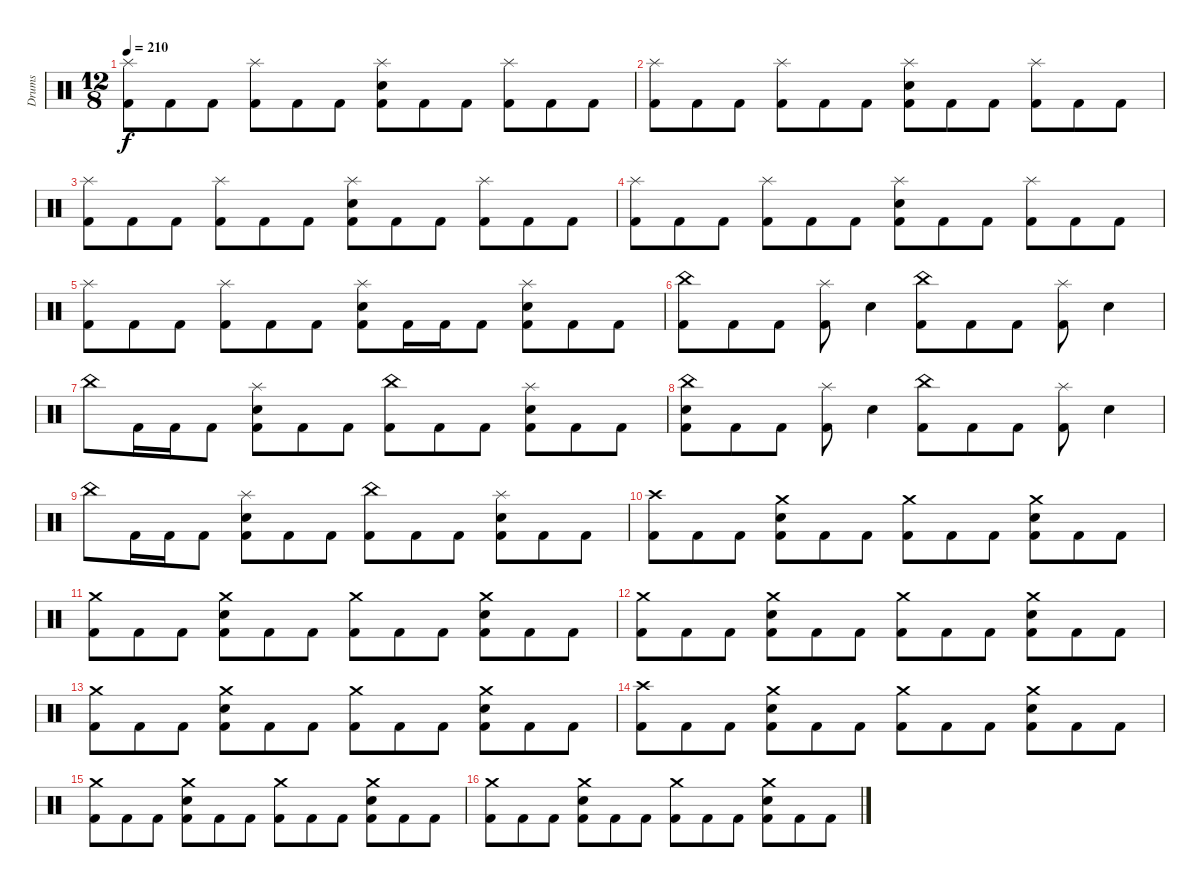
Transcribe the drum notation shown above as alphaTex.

\track ("Drums" "Drums") {instrument percussion}
\staff {score}
\articulation defaults
\ts (12 8)
\tempo 210
\clef neutral
\ks c
("Splash (hit)" "Kick (hit) 2").8{dy f} "Kick (hit) 2".8 "Kick (hit) 2".8 ("Splash (hit)" "Kick (hit) 2").8 "Kick (hit) 2".8 "Kick (hit) 2".8 ("Splash (hit)" "Electric Snare (hit)" "Kick (hit) 2").8 "Kick (hit) 2".8 "Kick (hit) 2".8 ("Splash (hit)" "Kick (hit) 2").8 "Kick (hit) 2".8 "Kick (hit) 2".8 |
("Splash (hit)" "Kick (hit) 2").8 "Kick (hit) 2".8 "Kick (hit) 2".8 ("Splash (hit)" "Kick (hit) 2").8 "Kick (hit) 2".8 "Kick (hit) 2".8 ("Splash (hit)" "Electric Snare (hit)" "Kick (hit) 2").8 "Kick (hit) 2".8 "Kick (hit) 2".8 ("Splash (hit)" "Kick (hit) 2").8 "Kick (hit) 2".8 "Kick (hit) 2".8 |
("Splash (hit)" "Kick (hit) 2").8 "Kick (hit) 2".8 "Kick (hit) 2".8 ("Splash (hit)" "Kick (hit) 2").8 "Kick (hit) 2".8 "Kick (hit) 2".8 ("Splash (hit)" "Electric Snare (hit)" "Kick (hit) 2").8 "Kick (hit) 2".8 "Kick (hit) 2".8 ("Splash (hit)" "Kick (hit) 2").8 "Kick (hit) 2".8 "Kick (hit) 2".8 |
("Splash (hit)" "Kick (hit) 2").8 "Kick (hit) 2".8 "Kick (hit) 2".8 ("Splash (hit)" "Kick (hit) 2").8 "Kick (hit) 2".8 "Kick (hit) 2".8 ("Splash (hit)" "Electric Snare (hit)" "Kick (hit) 2").8 "Kick (hit) 2".8 "Kick (hit) 2".8 ("Splash (hit)" "Kick (hit) 2").8 "Kick (hit) 2".8 "Kick (hit) 2".8 |
("Splash (hit)" "Kick (hit) 2").8 "Kick (hit) 2".8 "Kick (hit) 2".8 ("Splash (hit)" "Kick (hit) 2").8 "Kick (hit) 2".8 "Kick (hit) 2".8 ("Splash (hit)" "Electric Snare (hit)" "Kick (hit) 2").8 "Kick (hit) 2".16 "Kick (hit) 2".16 "Kick (hit) 2".8 ("Splash (hit)" "Electric Snare (hit)" "Kick (hit) 2").8 "Kick (hit) 2".8 "Kick (hit) 2".8 |
("China (hit)" "Kick (hit) 2").8 "Kick (hit) 2".8 "Kick (hit) 2".8 ("Splash (hit)" "Kick (hit) 2").8 "Electric Snare (hit)".4 ("China (hit)" "Kick (hit) 2").8 "Kick (hit) 2".8 "Kick (hit) 2".8 ("Splash (hit)" "Kick (hit) 2").8 "Electric Snare (hit)".4 |
"China (hit)".8 "Kick (hit) 2".16 "Kick (hit) 2".16 "Kick (hit) 2".8 ("Splash (hit)" "Electric Snare (hit)" "Kick (hit) 2").8 "Kick (hit) 2".8 "Kick (hit) 2".8 ("China (hit)" "Kick (hit) 2").8 "Kick (hit) 2".8 "Kick (hit) 2".8 ("Splash (hit)" "Electric Snare (hit)" "Kick (hit) 2").8 "Kick (hit) 2".8 "Kick (hit) 2".8 |
("China (hit)" "Electric Snare (hit)" "Kick (hit) 2").8 "Kick (hit) 2".8 "Kick (hit) 2".8 ("Splash (hit)" "Kick (hit) 2").8 "Electric Snare (hit)".4 ("China (hit)" "Kick (hit) 2").8 "Kick (hit) 2".8 "Kick (hit) 2".8 ("Splash (hit)" "Kick (hit) 2").8 "Electric Snare (hit)".4 |
"China (hit)".8 "Kick (hit) 2".16 "Kick (hit) 2".16 "Kick (hit) 2".8 ("Splash (hit)" "Electric Snare (hit)" "Kick (hit) 2").8 "Kick (hit) 2".8 "Kick (hit) 2".8 ("China (hit)" "Kick (hit) 2").8 "Kick (hit) 2".8 "Kick (hit) 2".8 ("Splash (hit)" "Electric Snare (hit)" "Kick (hit) 2").8 "Kick (hit) 2".8 "Kick (hit) 2".8 |
("Crash high (hit)" "Kick (hit) 2").8 "Kick (hit) 2".8 "Kick (hit) 2".8 ("Crash medium (hit)" "Electric Snare (hit)" "Kick (hit) 2").8 "Kick (hit) 2".8 "Kick (hit) 2".8 ("Crash medium (hit)" "Kick (hit) 2").8 "Kick (hit) 2".8 "Kick (hit) 2".8 ("Crash medium (hit)" "Electric Snare (hit)" "Kick (hit) 2").8 "Kick (hit) 2".8 "Kick (hit) 2".8 |
("Crash medium (hit)" "Kick (hit) 2").8 "Kick (hit) 2".8 "Kick (hit) 2".8 ("Crash medium (hit)" "Electric Snare (hit)" "Kick (hit) 2").8 "Kick (hit) 2".8 "Kick (hit) 2".8 ("Crash medium (hit)" "Kick (hit) 2").8 "Kick (hit) 2".8 "Kick (hit) 2".8 ("Crash medium (hit)" "Electric Snare (hit)" "Kick (hit) 2").8 "Kick (hit) 2".8 "Kick (hit) 2".8 |
("Crash medium (hit)" "Kick (hit) 2").8 "Kick (hit) 2".8 "Kick (hit) 2".8 ("Crash medium (hit)" "Electric Snare (hit)" "Kick (hit) 2").8 "Kick (hit) 2".8 "Kick (hit) 2".8 ("Crash medium (hit)" "Kick (hit) 2").8 "Kick (hit) 2".8 "Kick (hit) 2".8 ("Crash medium (hit)" "Electric Snare (hit)" "Kick (hit) 2").8 "Kick (hit) 2".8 "Kick (hit) 2".8 |
("Crash medium (hit)" "Kick (hit) 2").8 "Kick (hit) 2".8 "Kick (hit) 2".8 ("Crash medium (hit)" "Electric Snare (hit)" "Kick (hit) 2").8 "Kick (hit) 2".8 "Kick (hit) 2".8 ("Crash medium (hit)" "Kick (hit) 2").8 "Kick (hit) 2".8 "Kick (hit) 2".8 ("Crash medium (hit)" "Electric Snare (hit)" "Kick (hit) 2").8 "Kick (hit) 2".8 "Kick (hit) 2".8 |
("Crash high (hit)" "Kick (hit) 2").8 "Kick (hit) 2".8 "Kick (hit) 2".8 ("Crash medium (hit)" "Electric Snare (hit)" "Kick (hit) 2").8 "Kick (hit) 2".8 "Kick (hit) 2".8 ("Crash medium (hit)" "Kick (hit) 2").8 "Kick (hit) 2".8 "Kick (hit) 2".8 ("Crash medium (hit)" "Electric Snare (hit)" "Kick (hit) 2").8 "Kick (hit) 2".8 "Kick (hit) 2".8 |
("Crash medium (hit)" "Kick (hit) 2").8 "Kick (hit) 2".8 "Kick (hit) 2".8 ("Crash medium (hit)" "Electric Snare (hit)" "Kick (hit) 2").8 "Kick (hit) 2".8 "Kick (hit) 2".8 ("Crash medium (hit)" "Kick (hit) 2").8 "Kick (hit) 2".8 "Kick (hit) 2".8 ("Crash medium (hit)" "Electric Snare (hit)" "Kick (hit) 2").8 "Kick (hit) 2".8 "Kick (hit) 2".8 |
("Crash medium (hit)" "Kick (hit) 2").8 "Kick (hit) 2".8 "Kick (hit) 2".8 ("Crash medium (hit)" "Electric Snare (hit)" "Kick (hit) 2").8 "Kick (hit) 2".8 "Kick (hit) 2".8 ("Crash medium (hit)" "Kick (hit) 2").8 "Kick (hit) 2".8 "Kick (hit) 2".8 ("Crash medium (hit)" "Electric Snare (hit)" "Kick (hit) 2").8 "Kick (hit) 2".8 "Kick (hit) 2".8
